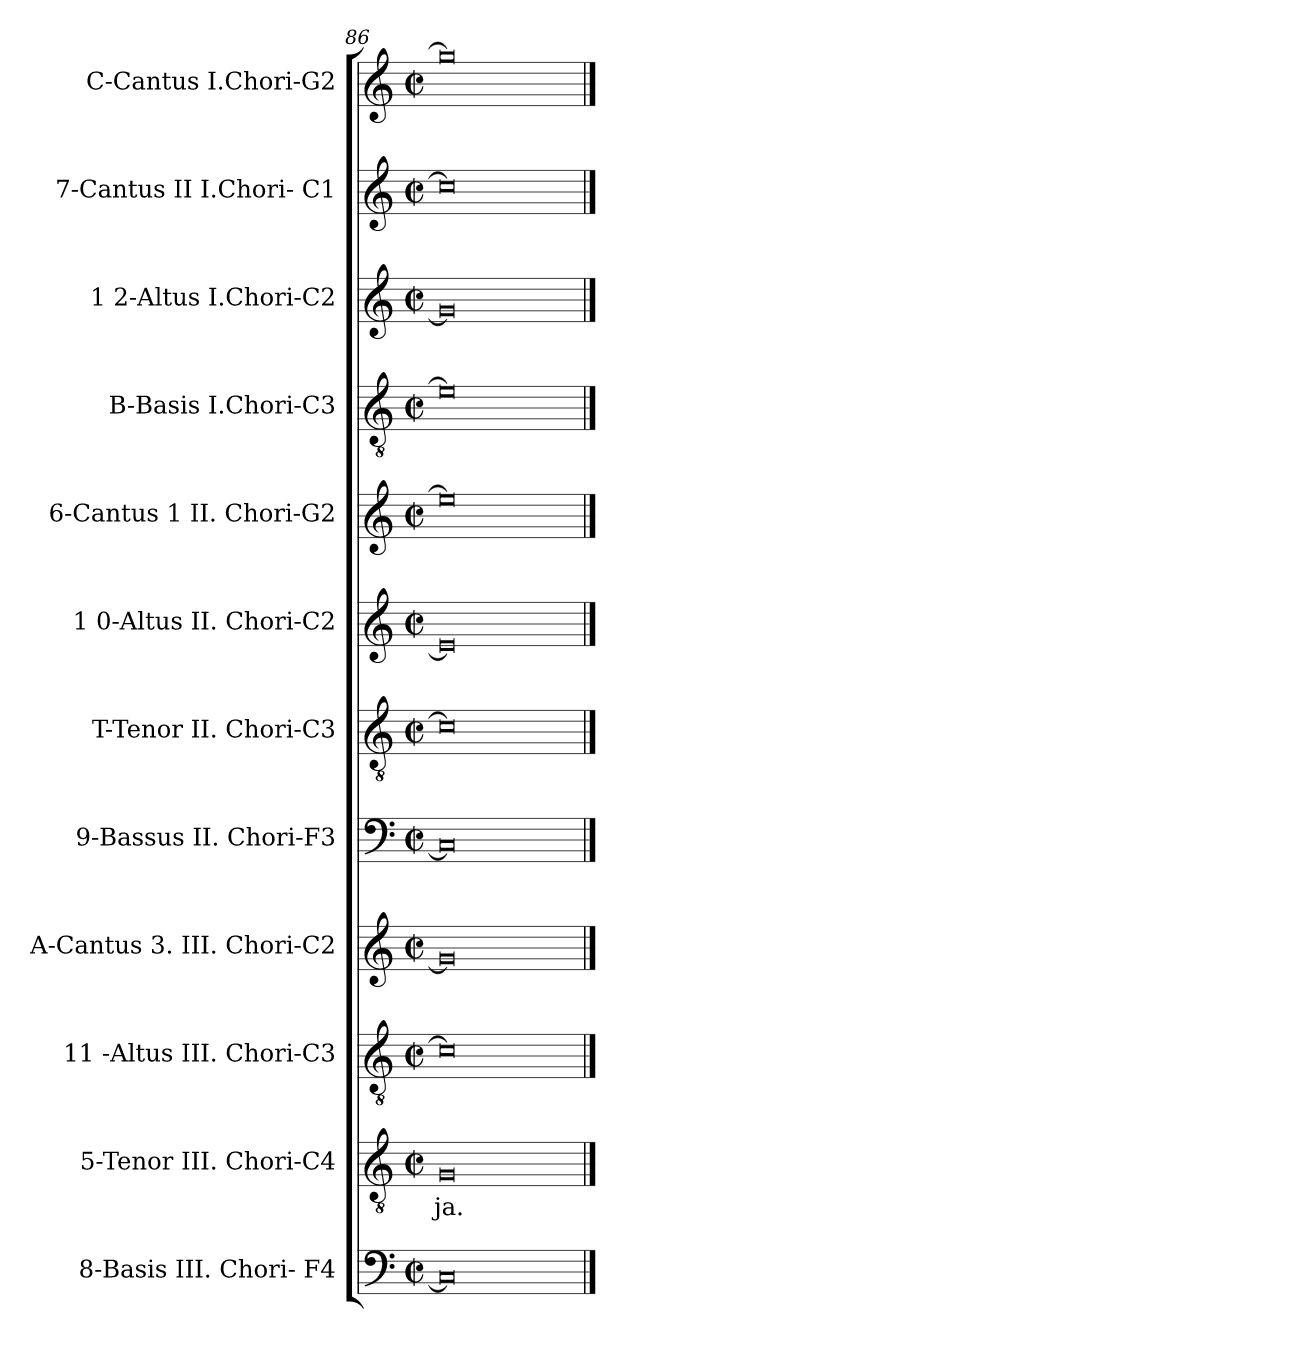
**kern	**text	**kern	**text	**kern	**text	**kern	**text	**kern	**text	**kern	**text	**kern	**text	**kern	**text	**kern	**text	**kern	**text	**kern	**text	**kern	**text
*part12	*part12	*part11	*part11	*part10	*part10	*part9	*part9	*part8	*part8	*part7	*part7	*part6	*part6	*part5	*part5	*part4	*part4	*part3	*part3	*part2	*part2	*part1	*part1
*staff12	*staff12	*staff11	*staff11	*staff10	*staff10	*staff9	*staff9	*staff8	*staff8	*staff7	*staff7	*staff6	*staff6	*staff5	*staff5	*staff4	*staff4	*staff3	*staff3	*staff2	*staff2	*staff1	*staff1
*I"8-Basis  III. Chori- F4	*	*I"5-Tenor  III. Chori-C4	*	*I"11 -Altus  III. Chori-C3	*	*I"A-Cantus 3.  III. Chori-C2	*	*I"9-Bassus  II. Chori-F3	*	*I"T-Tenor  II. Chori-C3	*	*I"1 0-Altus  II. Chori-C2	*	*I"6-Cantus 1  II. Chori-G2	*	*I"B-Basis  I.Chori-C3	*	*I"1 2-Altus  I.Chori-C2	*	*I"7-Cantus II  I.Chori- C1	*	*I"C-Cantus  I.Chori-G2	*
*	*	*	*	*	*	*I'A	*	*	*	*I'T	*	*	*	*	*	*I'B	*	*	*	*	*	*I'C	*
*clefF4	*	*clefGv2	*	*clefGv2	*	*clefG2	*	*clefF4	*	*clefGv2	*	*clefG2	*	*clefG2	*	*clefGv2	*	*clefG2	*	*clefG2	*	*clefG2	*
*k[]	*	*k[]	*	*k[]	*	*k[]	*	*k[]	*	*k[]	*	*k[]	*	*k[]	*	*k[]	*	*k[]	*	*k[]	*	*k[]	*
*C:	*	*C:	*	*C:	*	*C:	*	*C:	*	*C:	*	*C:	*	*C:	*	*C:	*	*C:	*	*C:	*	*C:	*
*M2/2	*	*M2/2	*	*M2/2	*	*M2/2	*	*M2/2	*	*M2/2	*	*M2/2	*	*M2/2	*	*M2/2	*	*M2/2	*	*M2/2	*	*M2/2	*
*met(c|)	*	*met(c|)	*	*met(c|)	*	*met(c|)	*	*met(c|)	*	*met(c|)	*	*met(c|)	*	*met(c|)	*	*met(c|)	*	*met(c|)	*	*met(c|)	*	*met(c|)	*
=86	=86	=86	=86	=86	=86	=86	=86	=86	=86	=86	=86	=86	=86	=86	=86	=86	=86	=86	=86	=86	=86	=86	=86
!	!LO:LY:b:cj	!	!LO:LY:b:cj	!	!LO:LY:b:cj	!	!LO:LY:b:cj	!	!LO:LY:b:cj	!	!LO:LY:b:cj	!	!LO:LY:b:cj	!	!LO:LY:b:cj	!	!LO:LY:b:cj	!	!LO:LY:b:cj	!	!LO:LY:b:cj	!	!LO:LY:b:cj
0C]	.	0G	-ja.	0c]	.	0g]	.	0C]	.	0c]	.	0e]	.	0ee]	.	0e]	.	0g]	.	0cc]	.	0gg]	.
==	==	==	==	==	==	==	==	==	==	==	==	==	==	==	==	==	==	==	==	==	==	==	==
*-	*-	*-	*-	*-	*-	*-	*-	*-	*-	*-	*-	*-	*-	*-	*-	*-	*-	*-	*-	*-	*-	*-	*-
